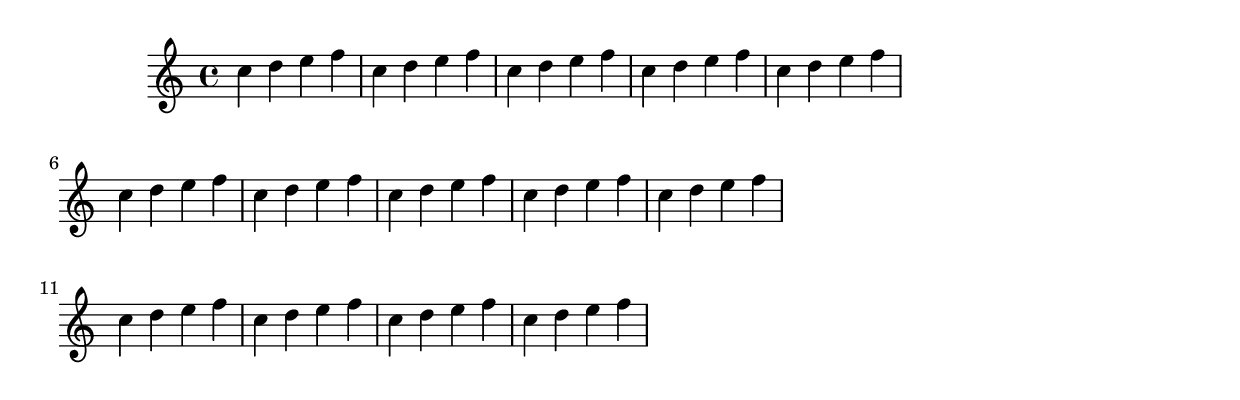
%% Do not edit this file; it is automatically
%% generated from LSR http://lsr.dsi.unimi.it
%% This file is in the public domain.
\version "2.13.10"

\header {
  lsrtags = "keyboards"

%% Translation of GIT committish: 341940d3830b59f93a80131471d622c2818afddb
  texidoces = "
Los símbolos específicos de acordeón discanto se escriben mediante
@code{\\markup}.  Se puede trucar la colocación vertical de los
símbolos modificando los argumentos de @code{\\raise}.

"
  doctitlees = "Símbolos de acordeón discanto"

%% Translation of GIT committish: d96023d8792c8af202c7cb8508010c0d3648899d
  doctitlede = "Symbole für Akkordeon-Diskantregister"
  texidocde = "
Diskantregister für Akkordeon können mit @code{\\markup} dargestellt werden.
Die vertikale Position der einzelnen Elemente werden mit @code{\\raise}
angepasst.
"

  texidoc = "
Accordion discant-specific symbols are added using @code{\\markup}. The
vertical placement of the symbols can be tweaked by changing the
@code{\\raise} arguments.



"
  doctitle = "Accordion-discant symbols"
} % begin verbatim

discant = \markup {
  \musicglyph #"accordion.accDiscant"
}
dot = \markup {
  \musicglyph #"accordion.accDot"
}

\layout { ragged-right = ##t }

% 16 voets register
accBasson = ^\markup {
  \combine
  \discant
  \raise #0.5 \dot
}

% een korig 8 en 16 voets register
accBandon = ^\markup {
  \combine
    \discant
    \combine
      \raise #0.5 \dot
      \raise #1.5 \dot
}

accVCello = ^\markup {
  \combine
    \discant
    \combine
      \raise #0.5 \dot
      \combine
        \raise #1.5 \dot
        \translate #'(1 . 0) \raise #1.5 \dot
}

% 4-8-16 voets register
accHarmon = ^\markup {
  \combine
    \discant
    \combine
      \raise #0.5 \dot
      \combine
        \raise #1.5 \dot
        \raise #2.5 \dot
}

accTrombon = ^\markup {
  \combine
    \discant
    \combine
      \raise #0.5 \dot
      \combine
        \raise #1.5 \dot
        \combine
          \translate #'(1 . 0) \raise #1.5 \dot
          \translate #'(-1 . 0) \raise #1.5 \dot
}

% eenkorig 4 en 16 voets register
accOrgan = ^\markup {
  \combine
    \discant
    \combine
      \raise #0.5 \dot
      \raise #2.5 \dot
}

accMaster = ^\markup {
  \combine
    \discant
    \combine
      \raise #0.5 \dot
      \combine
        \raise #1.5 \dot
        \combine
          \translate #'(1 . 0) \raise #1.5 \dot
          \combine
            \translate #'(-1 . 0) \raise #1.5 \dot
            \raise #2.5 \dot
}

accAccord = ^\markup {
  \combine
    \discant
    \combine
      \raise #1.5 \dot
      \combine
        \translate #'(1 . 0) \raise #1.5 \dot
        \combine
          \translate #'(-1 . 0) \raise #1.5 \dot
          \raise #2.5 \dot
}

accMusette = ^\markup {
  \combine
    \discant
    \combine
      \raise #1.5 \dot
      \combine
        \translate #'(1 . 0) \raise #1.5 \dot
        \translate #'(-1 . 0) \raise #1.5 \dot
}

accCeleste = ^\markup {
  \combine
    \discant
    \combine
      \raise #1.5 \dot
      \translate #'(-1 . 0) \raise #1.5 \dot
}

accOboe = ^\markup {
  \combine
    \discant
    \combine
      \raise #1.5 \dot
      \raise #2.5 \dot
}

accClarin = ^\markup {
  \combine
    \discant
    \raise #1.5 \dot
}

accPiccolo = ^\markup {
    \combine
       \discant
       \raise #2.5 \dot
}

accViolin = ^\markup {
  \combine
    \discant
    \combine
      \raise #1.5 \dot
      \combine
        \translate #'(1 . 0) \raise #1.5 \dot
        \raise #2.5 \dot
}

\relative c'' {
  c4 d\accBasson e f
  c4 d\accBandon e f
  c4 d\accVCello e f
  c4 d\accHarmon e f
  c4 d\accTrombon e f
  \break
  c4 d\accOrgan e f
  c4 d\accMaster e f
  c4 d\accAccord e f
  c4 d\accMusette e f
  c4 d\accCeleste e f
  \break
  c4 d\accOboe e f
  c4 d\accClarin e f
  c4 d\accPiccolo e f
  c4 d\accViolin e f
}

